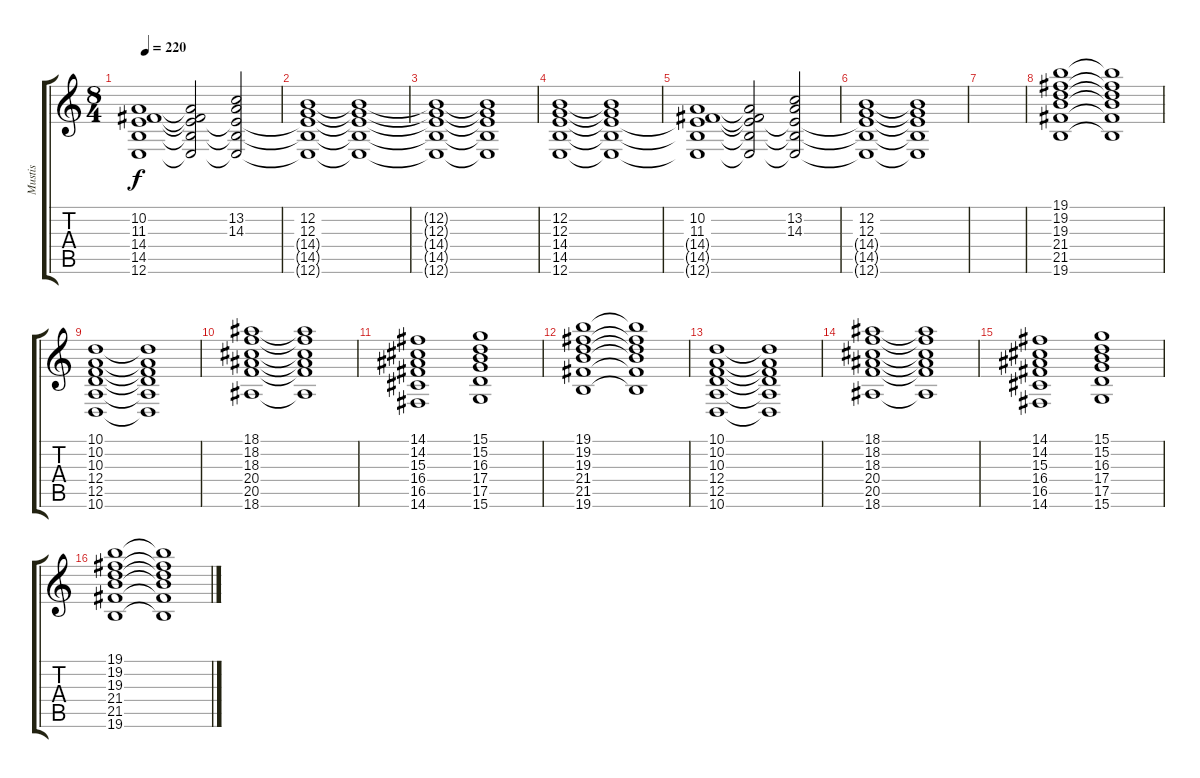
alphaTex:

\track ("Mustis" "Mustis") {instrument choiraahs}
\staff {score tabs}
\tuning (E4 B3 G3 D3 A2 E2) {hide}
\ts (8 4)
\tempo 220
\clef g2
\ks c
(10.2 11.3 14.4{t} 14.5{t} 12.6{t}).1{dy f} (10.2{t} 11.3{t} 14.4{t} 14.5{t} 12.6{t}).2 (13.2 14.3 14.4{t} 14.5{t} 12.6{t}).2 |
(12.2 12.3 14.4{t} 14.5{t} 12.6{t}).1 (12.2{t} 12.3{t} 14.4{t} 14.5{t} 12.6{t}).1 |
(12.2{t} 12.3{t} 14.4{t} 14.5{t} 12.6{t}).1 (12.2{t} 12.3{t} 14.4{t} 14.5{t} 12.6{t}).1 |
(12.2 12.3 14.4 14.5 12.6).1 (12.2{t} 12.3{t} 14.4{t} 14.5{t} 12.6{t}).1 |
(10.2 11.3 14.4{t} 14.5{t} 12.6{t}).1 (10.2{t} 11.3{t} 14.4{t} 14.5{t} 12.6{t}).2 (13.2 14.3 14.4{t} 14.5{t} 12.6{t}).2 |
(12.2 12.3 14.4{t} 14.5{t} 12.6{t}).1 (12.2{t} 12.3{t} 14.4{t} 14.5{t} 12.6{t}).1 |
|
(19.1 19.2 19.3 21.4 21.5 19.6).1 (19.1{t} 19.2{t} 19.3{t} 21.4{t} 21.5{t} 19.6{t}).1 |
(10.1 10.2 10.3 12.4 12.5 10.6).1 (10.1{t} 10.2{t} 10.3{t} 12.4{t} 12.5{t} 10.6{t}).1 |
(18.1 18.2 18.3 20.4 20.5 18.6).1 (18.1{t} 18.2{t} 18.3{t} 20.4{t} 20.5{t} 18.6{t}).1 |
(14.1 14.2 15.3 16.4 16.5 14.6).1 (15.1 15.2 16.3 17.4 17.5 15.6).1 |
(19.1 19.2 19.3 21.4 21.5 19.6).1 (19.1{t} 19.2{t} 19.3{t} 21.4{t} 21.5{t} 19.6{t}).1 |
(10.1 10.2 10.3 12.4 12.5 10.6).1 (10.1{t} 10.2{t} 10.3{t} 12.4{t} 12.5{t} 10.6{t}).1 |
(18.1 18.2 18.3 20.4 20.5 18.6).1 (18.1{t} 18.2{t} 18.3{t} 20.4{t} 20.5{t} 18.6{t}).1 |
(14.1 14.2 15.3 16.4 16.5 14.6).1 (15.1 15.2 16.3 17.4 17.5 15.6).1 |
(19.1 19.2 19.3 21.4 21.5 19.6).1 (19.1{t} 19.2{t} 19.3{t} 21.4{t} 21.5{t} 19.6{t}).1
